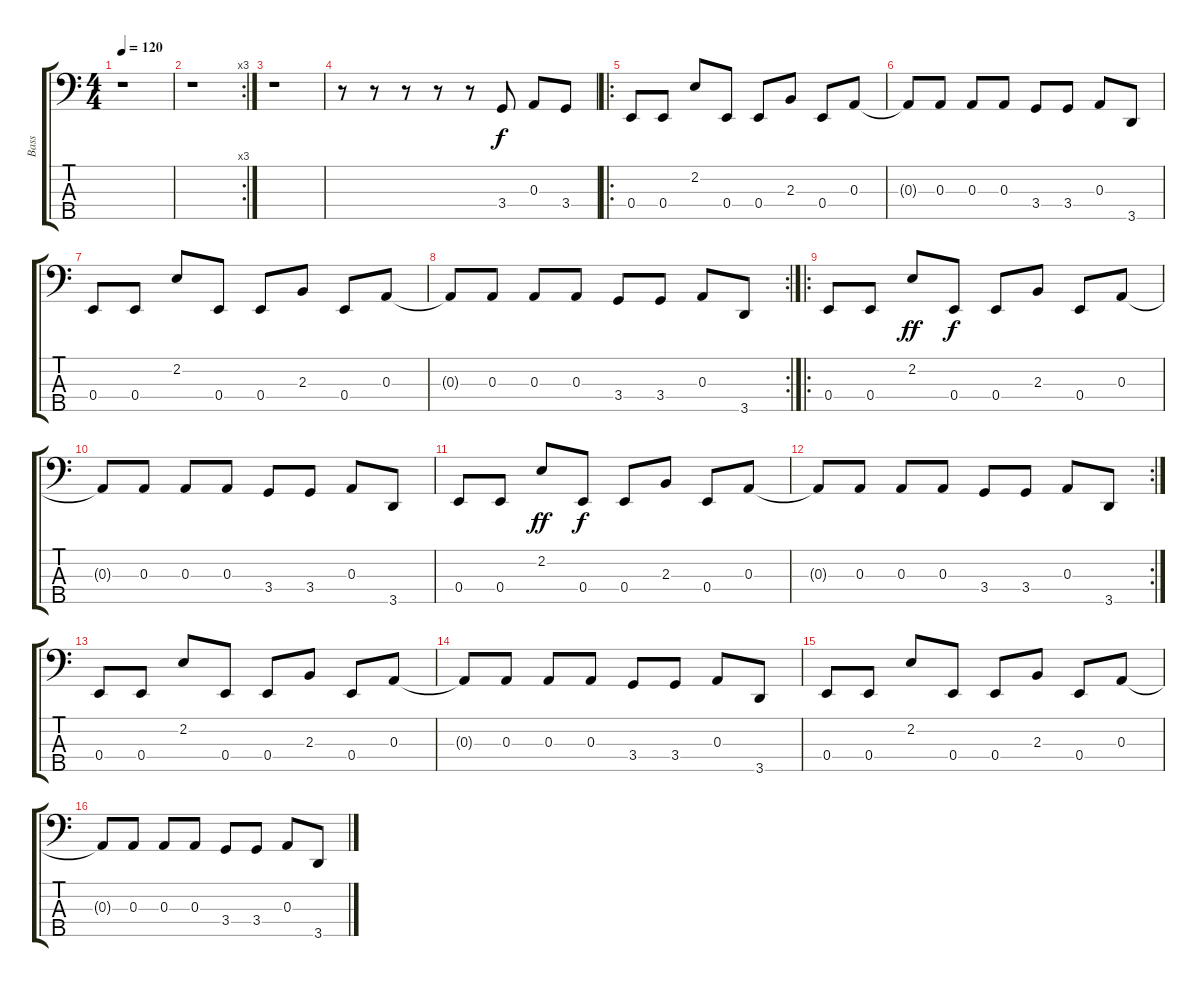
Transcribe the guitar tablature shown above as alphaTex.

\track ("Bass" "Bass") {instrument slapbass1}
\staff {score tabs}
\tuning (G2 D2 A1 E1 B0) {hide}
\ts (4 4)
\tempo 120
\clef f4
\ks c
r.1{dy f instrument slapbass1} |
\rc 3
r.1 |
r.1 |
r.8 r.8 r.8 r.8 r.8 3.4.8 0.3.8 3.4.8 |
\ro
0.4.8 0.4.8 2.2.8 0.4.8 0.4.8 2.3.8 0.4.8 0.3.8 |
0.3{t}.8 0.3.8 0.3.8 0.3.8 3.4.8 3.4.8 0.3.8 3.5.8 |
0.4.8 0.4.8 2.2.8 0.4.8 0.4.8 2.3.8 0.4.8 0.3.8 |
\rc 2
0.3{t}.8 0.3.8 0.3.8 0.3.8 3.4.8 3.4.8 0.3.8 3.5.8 |
\ro
0.4.8 0.4.8 2.2.8{dy ff} 0.4.8{dy f} 0.4.8 2.3.8 0.4.8 0.3.8 |
0.3{t}.8 0.3.8 0.3.8 0.3.8 3.4.8 3.4.8 0.3.8 3.5.8 |
0.4.8 0.4.8 2.2.8{dy ff} 0.4.8{dy f} 0.4.8 2.3.8 0.4.8 0.3.8 |
\rc 2
0.3{t}.8 0.3.8 0.3.8 0.3.8 3.4.8 3.4.8 0.3.8 3.5.8 |
0.4.8 0.4.8 2.2.8 0.4.8 0.4.8 2.3.8 0.4.8 0.3.8 |
0.3{t}.8 0.3.8 0.3.8 0.3.8 3.4.8 3.4.8 0.3.8 3.5.8 |
0.4.8 0.4.8 2.2.8 0.4.8 0.4.8 2.3.8 0.4.8 0.3.8 |
0.3{t}.8 0.3.8 0.3.8 0.3.8 3.4.8 3.4.8 0.3.8 3.5.8
